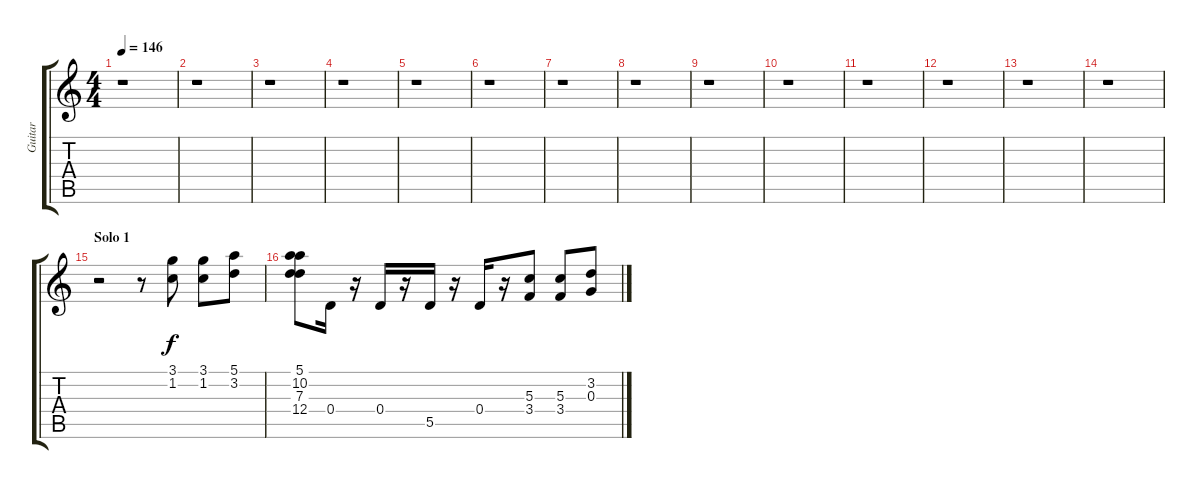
\track ("Guitar" "Guitar") {instrument distortionguitar}
\staff {score tabs}
\tuning (E4 B3 G3 D3 A2 E2) {hide}
\ts (4 4)
\tempo 146
\clef g2
\ks c
r.1{dy f} |
r.1 |
r.1 |
r.1 |
r.1 |
r.1 |
r.1 |
r.1 |
r.1 |
r.1 |
r.1 |
r.1 |
r.1 |
r.1 |
\section ("" "Solo 1")
r.2 r.8 (3.1 1.2).8 (3.1 1.2).8 (5.1 3.2).8 |
(5.1 10.2 7.3 12.4).8 0.4.16 r.16 0.4.16 r.16 5.5.16 r.16 0.4.16 r.16 (5.3 3.4).8 (5.3 3.4).8 (3.2 0.3).8
